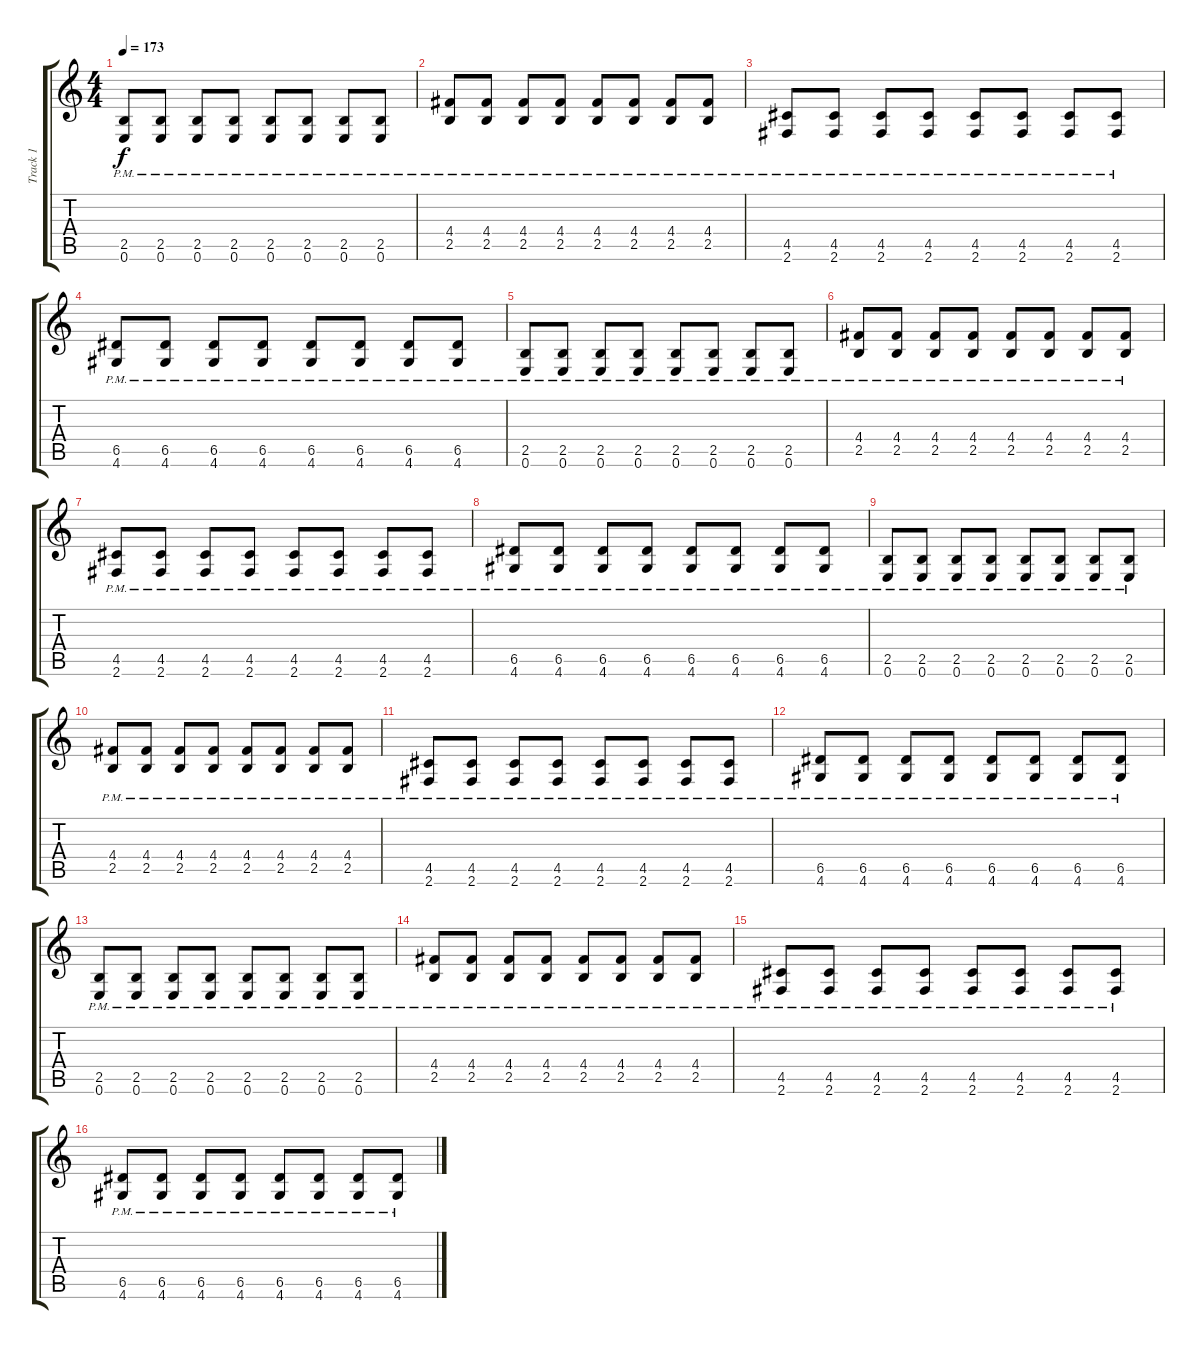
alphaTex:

\track ("Track 1" "Track 1") {instrument distortionguitar}
\staff {score tabs}
\tuning (E4 B3 G3 D3 A2 E2) {hide}
\ts (4 4)
\tempo 173
\clef g2
\ks c
(2.5{pm} 0.6{pm}).8{dy f} (2.5{pm} 0.6{pm}).8 (2.5{pm} 0.6{pm}).8 (2.5{pm} 0.6{pm}).8 (2.5{pm} 0.6{pm}).8 (2.5{pm} 0.6{pm}).8 (2.5{pm} 0.6{pm}).8 (2.5{pm} 0.6{pm}).8 |
(4.4{pm} 2.5{pm}).8 (4.4{pm} 2.5{pm}).8 (4.4{pm} 2.5{pm}).8 (4.4{pm} 2.5{pm}).8 (4.4{pm} 2.5{pm}).8 (4.4{pm} 2.5{pm}).8 (4.4{pm} 2.5{pm}).8 (4.4{pm} 2.5{pm}).8 |
(4.5{pm} 2.6{pm}).8 (4.5{pm} 2.6{pm}).8 (4.5{pm} 2.6{pm}).8 (4.5{pm} 2.6{pm}).8 (4.5{pm} 2.6{pm}).8 (4.5{pm} 2.6{pm}).8 (4.5{pm} 2.6{pm}).8 (4.5{pm} 2.6{pm}).8 |
(6.5{pm} 4.6{pm}).8 (6.5{pm} 4.6{pm}).8 (6.5{pm} 4.6{pm}).8 (6.5{pm} 4.6{pm}).8 (6.5{pm} 4.6{pm}).8 (6.5{pm} 4.6{pm}).8 (6.5{pm} 4.6{pm}).8 (6.5{pm} 4.6{pm}).8 |
(2.5{pm} 0.6{pm}).8 (2.5{pm} 0.6{pm}).8 (2.5{pm} 0.6{pm}).8 (2.5{pm} 0.6{pm}).8 (2.5{pm} 0.6{pm}).8 (2.5{pm} 0.6{pm}).8 (2.5{pm} 0.6{pm}).8 (2.5{pm} 0.6{pm}).8 |
(4.4{pm} 2.5{pm}).8 (4.4{pm} 2.5{pm}).8 (4.4{pm} 2.5{pm}).8 (4.4{pm} 2.5{pm}).8 (4.4{pm} 2.5{pm}).8 (4.4{pm} 2.5{pm}).8 (4.4{pm} 2.5{pm}).8 (4.4{pm} 2.5{pm}).8 |
(4.5{pm} 2.6{pm}).8 (4.5{pm} 2.6{pm}).8 (4.5{pm} 2.6{pm}).8 (4.5{pm} 2.6{pm}).8 (4.5{pm} 2.6{pm}).8 (4.5{pm} 2.6{pm}).8 (4.5{pm} 2.6{pm}).8 (4.5{pm} 2.6{pm}).8 |
(6.5{pm} 4.6{pm}).8 (6.5{pm} 4.6{pm}).8 (6.5{pm} 4.6{pm}).8 (6.5{pm} 4.6{pm}).8 (6.5{pm} 4.6{pm}).8 (6.5{pm} 4.6{pm}).8 (6.5{pm} 4.6{pm}).8 (6.5{pm} 4.6{pm}).8 |
(2.5{pm} 0.6{pm}).8 (2.5{pm} 0.6{pm}).8 (2.5{pm} 0.6{pm}).8 (2.5{pm} 0.6{pm}).8 (2.5{pm} 0.6{pm}).8 (2.5{pm} 0.6{pm}).8 (2.5{pm} 0.6{pm}).8 (2.5{pm} 0.6{pm}).8 |
(4.4{pm} 2.5{pm}).8 (4.4{pm} 2.5{pm}).8 (4.4{pm} 2.5{pm}).8 (4.4{pm} 2.5{pm}).8 (4.4{pm} 2.5{pm}).8 (4.4{pm} 2.5{pm}).8 (4.4{pm} 2.5{pm}).8 (4.4{pm} 2.5{pm}).8 |
(4.5{pm} 2.6{pm}).8 (4.5{pm} 2.6{pm}).8 (4.5{pm} 2.6{pm}).8 (4.5{pm} 2.6{pm}).8 (4.5{pm} 2.6{pm}).8 (4.5{pm} 2.6{pm}).8 (4.5{pm} 2.6{pm}).8 (4.5{pm} 2.6{pm}).8 |
(6.5{pm} 4.6{pm}).8 (6.5{pm} 4.6{pm}).8 (6.5{pm} 4.6{pm}).8 (6.5{pm} 4.6{pm}).8 (6.5{pm} 4.6{pm}).8 (6.5{pm} 4.6{pm}).8 (6.5{pm} 4.6{pm}).8 (6.5{pm} 4.6{pm}).8 |
(2.5{pm} 0.6{pm}).8 (2.5{pm} 0.6{pm}).8 (2.5{pm} 0.6{pm}).8 (2.5{pm} 0.6{pm}).8 (2.5{pm} 0.6{pm}).8 (2.5{pm} 0.6{pm}).8 (2.5{pm} 0.6{pm}).8 (2.5{pm} 0.6{pm}).8 |
(4.4{pm} 2.5{pm}).8 (4.4{pm} 2.5{pm}).8 (4.4{pm} 2.5{pm}).8 (4.4{pm} 2.5{pm}).8 (4.4{pm} 2.5{pm}).8 (4.4{pm} 2.5{pm}).8 (4.4{pm} 2.5{pm}).8 (4.4{pm} 2.5{pm}).8 |
(4.5{pm} 2.6{pm}).8 (4.5{pm} 2.6{pm}).8 (4.5{pm} 2.6{pm}).8 (4.5{pm} 2.6{pm}).8 (4.5{pm} 2.6{pm}).8 (4.5{pm} 2.6{pm}).8 (4.5{pm} 2.6{pm}).8 (4.5{pm} 2.6{pm}).8 |
(6.5{pm} 4.6{pm}).8 (6.5{pm} 4.6{pm}).8 (6.5{pm} 4.6{pm}).8 (6.5{pm} 4.6{pm}).8 (6.5{pm} 4.6{pm}).8 (6.5{pm} 4.6{pm}).8 (6.5{pm} 4.6{pm}).8 (6.5{pm} 4.6{pm}).8
